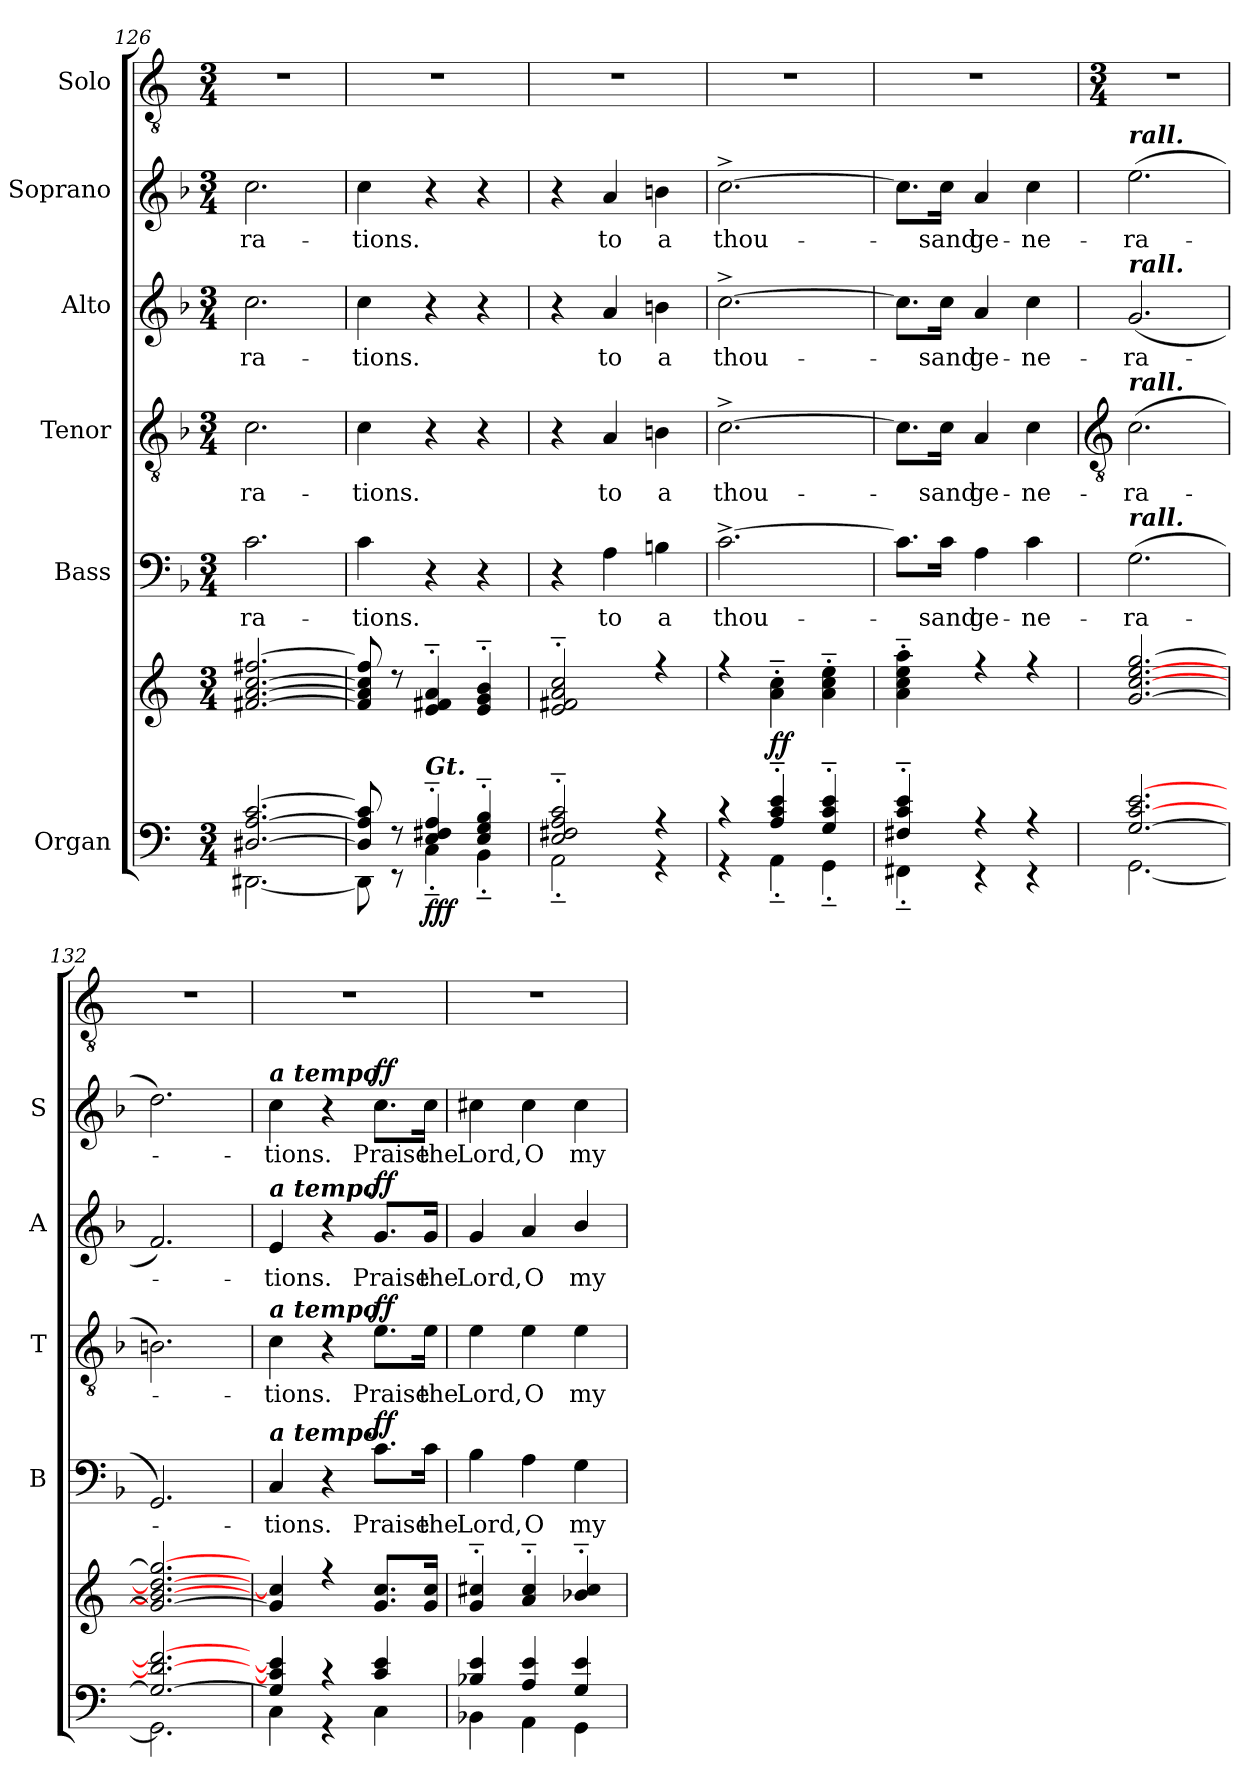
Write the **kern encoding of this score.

**kern	**kern	**dynam	**kern	**text	**dynam	**kern	**text	**dynam	**kern	**text	**dynam	**kern	**text	**dynam	**kern
*part6	*part6	*part6	*part5	*part5	*part5	*part4	*part4	*part4	*part3	*part3	*part3	*part2	*part2	*part2	*part1
*staff7	*staff6	*staff6/7	*staff5	*staff5	*staff5	*staff4	*staff4	*staff4	*staff3	*staff3	*staff3	*staff2	*staff2	*staff2	*staff1
*I"Organ	*	*	*I"Bass	*	*	*I"Tenor	*	*	*I"Alto	*	*	*I"Soprano	*	*	*I"Solo
*	*	*	*I'B	*	*	*I'T	*	*	*I'A	*	*	*I'S	*	*	*
*clefF4	*clefG2	*	*clefF4	*	*	*clefGv2	*	*	*clefG2	*	*	*clefG2	*	*	*clefGv2
*k[]	*k[]	*	*k[b-]	*	*	*k[b-]	*	*	*k[b-]	*	*	*k[b-]	*	*	*k[]
*C:	*C:	*	*F:	*	*	*F:	*	*	*F:	*	*	*F:	*	*	*C:
*M3/4	*M3/4	*	*M3/4	*	*	*M3/4	*	*	*M3/4	*	*	*M3/4	*	*	*M3/4
=126	=126	=126	=126	=126	=126	=126	=126	=126	=126	=126	=126	=126	=126	=126	=126
*^	*^	*	*	*	*	*	*	*	*	*	*	*	*	*	*
!	!	!	!LO:N:vis=1	!	!	!LO:LY:b	!	!	!LO:LY:b	!	!	!LO:LY:b	!	!	!LO:LY:b	!	!
[2.D#X/ [2.A/ [2.c/	[2.DD#X\	[2.f#X [2.a [2.cc [2.ff#X	2.ryy	.	2.c	-ra-	.	2.c	-ra-	.	2.cc	-ra-	.	2.cc	-ra-	.	2.r
=127	=127	=127	=127	=127	=127	=127	=127	=127	=127	=127	=127	=127	=127	=127	=127	=127	=127
!	!	!	!LO:N:vis=1	!	!	!LO:LY:b	!	!	!LO:LY:b	!	!	!LO:LY:b	!	!	!LO:LY:b	!	!
8D#/] 8A/] 8c/]	8DD#\]	8f#] 8a] 8cc] 8ff#]	2.ryy	.	4c	-tions.	.	4c	-tions.	.	4cc	-tions.	.	4cc	-tions.	.	2.r
8r	8r	8r	.	.	.	.	.	.	.	.	.	.	.	.	.	.	.
!LO:TX:a:Bi:t=Gt.	!	!	!	!	!	!	!	!	!	!	!	!	!	!	!	!	!
!	!	!	!	!LO:DY:b=2	!	!	!	!	!	!	!	!	!	!	!	!	!
!	!	!	!	!LO:DY:n=1:b=2	!	!	!	!	!	!	!	!	!	!	!	!	!
!	!	!	!	!LO:DY:n=2:b	!	!	!	!	!	!	!	!	!	!	!	!	!
4E/'~ 4F#X/'~ 4A/'~	4C'~\	4e'~ 4f#'~ 4a'~	.	f f f	4r	.	.	4r	.	.	4r	.	.	4r	.	.	.
4E/'~ 4G/'~ 4B/'~	4BB'~\	4e'~ 4g'~ 4b'~	.	.	4r	.	.	4r	.	.	4r	.	.	4r	.	.	.
=128	=128	=128	=128	=128	=128	=128	=128	=128	=128	=128	=128	=128	=128	=128	=128	=128	=128
!	!	!	!LO:N:vis=1	!	!	!	!	!	!	!	!	!	!	!	!	!	!
2E/'~ 2F#X/'~ 2A/'~ 2c/'~	2AA'~\	2e'~ 2f#X'~ 2a'~ 2cc'~	2.ryy	.	4r	.	.	4r	.	.	4r	.	.	4r	.	.	2.r
!	!	!	!	!	!	!LO:LY:b	!	!	!LO:LY:b	!	!	!LO:LY:b	!	!	!LO:LY:b	!	!
.	.	.	.	.	4A	to	.	4A	to	.	4a	to	.	4a	to	.	.
!	!	!	!	!	!	!LO:LY:b	!	!	!LO:LY:b	!	!	!LO:LY:b	!	!	!LO:LY:b	!	!
4r	4r	4r	.	.	4Bn	a	.	4Bn	a	.	4bn	a	.	4bn	a	.	.
=129	=129	=129	=129	=129	=129	=129	=129	=129	=129	=129	=129	=129	=129	=129	=129	=129	=129
!	!	!	!LO:N:vis=1	!	!	!LO:LY:b	!	!	!LO:LY:b	!	!	!LO:LY:b	!	!	!LO:LY:b	!	!
4r	4r	4r	2.ryy	.	[2.c^	thou-	.	[2.c^	thou-	.	[2.cc^	thou-	.	[2.cc^	thou-	.	2.r
!	!	!	!	!LO:DY:b	!	!	!	!	!	!	!	!	!	!	!	!	!
4A/'~ 4c/'~ 4e/'~	4AA'~\	4a\'~ 4cc\'~	.	ff	.	.	.	.	.	.	.	.	.	.	.	.	.
4G/'~ 4c/'~ 4e/'~	4GG'~\	4a\'~ 4cc\'~ 4ee\'~	.	.	.	.	.	.	.	.	.	.	.	.	.	.	.
=130	=130	=130	=130	=130	=130	=130	=130	=130	=130	=130	=130	=130	=130	=130	=130	=130	=130
!	!	!	!LO:N:vis=1	!	!	!	!	!	!	!	!	!	!	!	!	!	!
4F#X/'~ 4c/'~ 4e/'~	4FF#X'~\	4a\'~ 4cc\'~ 4ee\'~ 4aa\'~	2.ryy	.	8.c\L]	.	.	8.c\L]	.	.	8.cc\L]	.	.	8.cc\L]	.	.	2.r
!	!	!	!	!	!	!LO:LY:b	!	!	!LO:LY:b	!	!	!LO:LY:b	!	!	!LO:LY:b	!	!
.	.	.	.	.	16c\Jk	sand	.	16c\Jk	sand	.	16cc\Jk	sand	.	16cc\Jk	sand	.	.
!	!	!	!	!	!	!LO:LY:b	!	!	!LO:LY:b	!	!	!LO:LY:b	!	!	!LO:LY:b	!	!
4r	4r	4r	.	.	4A	ge-	.	4A	ge-	.	4a	ge-	.	4a	ge-	.	.
!	!	!	!	!	!	!LO:LY:b	!	!	!LO:LY:b	!	!	!LO:LY:b	!	!	!LO:LY:b	!	!
4r	4r	4r	.	.	4c	-ne-	.	4c	-ne-	.	4cc	-ne-	.	4cc	-ne-	.	.
!!LO:LB:g=z
=131	=131	=131	=131	=131	=131	=131	=131	=131	=131	=131	=131	=131	=131	=131	=131	=131	=131
*	*	*	*	*	*	*	*	*clefGv2	*	*	*	*	*	*	*	*	*
*	*	*	*	*	*	*	*	*	*	*	*	*	*	*	*	*	*M3/4
!	!	!	!	!	!	!	!	!	!	!	!	!	!	!LO:TX:a:Bi:t=rall.	!	!	!
!	!	!	!	!	!	!	!	!	!	!	!LO:TX:a:Bi:t=rall.	!	!	!	!	!	!
!	!	!	!	!	!	!	!	!LO:TX:a:Bi:t=rall.	!	!	!	!	!	!	!	!	!
!	!	!	!	!	!LO:TX:a:Bi:t=rall.	!	!	!	!	!	!	!	!	!	!	!	!
!	!	!	!LO:N:vis=1	!	!	!LO:LY:b	!	!	!LO:LY:b	!	!	!LO:LY:b	!	!	!LO:LY:b	!	!
[2.G/ [2.c/ [2.e/	[2.GG\	[2.g [2.cc [2.ee [2.gg	2.ryy	.	(2.G	-ra-	.	(>2.c	-ra-	.	(<2.g	-ra-	.	(>2.ee	-ra-	.	2.r
=132	=132	=132	=132	=132	=132	=132	=132	=132	=132	=132	=132	=132	=132	=132	=132	=132	=132
!	!	!	!LO:N:vis=1	!	!	!	!	!	!	!	!	!	!	!	!	!	!
2.G/_ 2.d/_ 2.f/_	2.GG\]	2.g_ 2.b_ 2.dd_ 2.gg_	2.ryy	.	2.GG)	.	.	2.Bn)	.	.	2.f)	.	.	2.dd)	.	.	2.r
=133	=133	=133	=133	=133	=133	=133	=133	=133	=133	=133	=133	=133	=133	=133	=133	=133	=133
!	!	!	!	!	!	!	!	!	!	!	!	!	!	!LO:TX:a:Bi:t=a tempo	!	!	!
!	!	!	!	!	!	!	!	!	!	!	!LO:TX:a:Bi:t=a tempo	!	!	!	!	!	!
!	!	!	!	!	!	!	!	!LO:TX:a:Bi:t=a tempo	!	!	!	!	!	!	!	!	!
!	!	!	!	!	!LO:TX:a:Bi:t=a tempo	!	!	!	!	!	!	!	!	!	!	!	!
!	!	!	!LO:N:vis=1	!	!	!LO:LY:b	!	!	!LO:LY:b	!	!	!LO:LY:b	!	!	!LO:LY:b	!	!
4G/] 4c/] 4e/]	4C\	4g] 4cc]	2.ryy	.	4C	tions.	.	4c	tions.	.	4e	tions.	.	4cc	tions.	.	2.r
4r	4r	4r	.	.	4r	.	.	4r	.	.	4r	.	.	4r	.	.	.
!	!	!	!	!	!	!LO:LY:b	!LO:DY:b	!	!LO:LY:b	!LO:DY:b	!	!LO:LY:b	!LO:DY:b	!	!LO:LY:b	!LO:DY:b	!
4c/ 4e/	4C\	8.g 8.ccL	.	.	8.c\L	Praise	ff	8.e\L	Praise	ff	8.g/L	Praise	ff	8.cc\L	Praise	ff	.
!	!	!	!	!	!	!LO:LY:b	!	!	!LO:LY:b	!	!	!LO:LY:b	!	!	!LO:LY:b	!	!
.	.	16g 16ccJ	.	.	16c\Jk	the	.	16e\Jk	the	.	16g/Jk	the	.	16cc\Jk	the	.	.
=134	=134	=134	=134	=134	=134	=134	=134	=134	=134	=134	=134	=134	=134	=134	=134	=134	=134
!	!	!	!LO:N:vis=1	!	!	!LO:LY:b	!	!	!LO:LY:b	!	!	!LO:LY:b	!	!	!LO:LY:b	!	!
4B-X/ 4e/	4BB-X\	4g'~ 4cc#X'~	2.ryy	.	4B-	Lord,	.	4e	Lord,	.	4g	Lord,	.	4cc#X	Lord,	.	2.r
!	!	!	!	!	!	!LO:LY:b	!	!	!LO:LY:b	!	!	!LO:LY:b	!	!	!LO:LY:b	!	!
4A/ 4e/	4AA\	4a'~ 4cc#'~	.	.	4A	O	.	4e	O	.	4a	O	.	4cc#	O	.	.
!	!	!	!	!	!	!LO:LY:b	!	!	!LO:LY:b	!	!	!LO:LY:b	!	!	!LO:LY:b	!	!
4G/ 4e/	4GG\	4b-X'~ 4cc#'~	.	.	4G	my	.	4e	my	.	4b-/	my	.	4cc#	my	.	.
*v	*v	*	*	*	*	*	*	*	*	*	*	*	*	*	*	*	*
*	*v	*v	*	*	*	*	*	*	*	*	*	*	*	*	*	*
=	=	=	=	=	=	=	=	=	=	=	=	=	=	=	=
*-	*-	*-	*-	*-	*-	*-	*-	*-	*-	*-	*-	*-	*-	*-	*-
